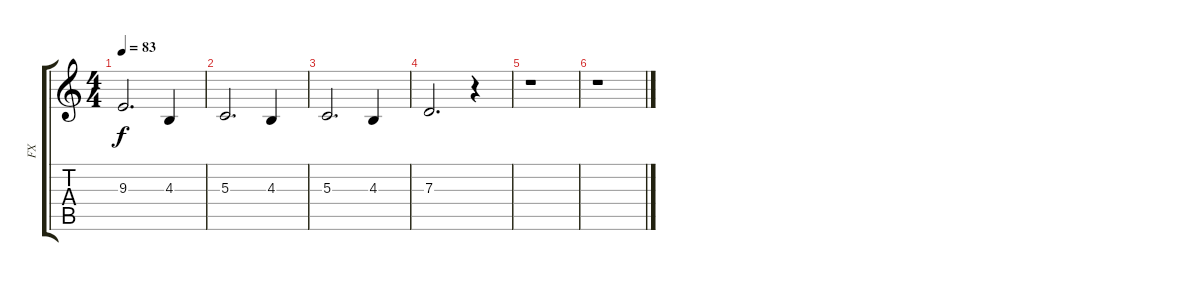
\track ("FX" "FX") {instrument voiceoohs}
\staff {score tabs}
\tuning (E4 B3 G3 D3 A2 E2) {hide}
\ts (4 4)
\tempo 83
\clef g2
\ks c
9.3.2{d dy f} 4.3.4 |
5.3.2{d} 4.3.4 |
5.3.2{d} 4.3.4 |
7.3.2{d} r.4 |
r.1 |
r.1
